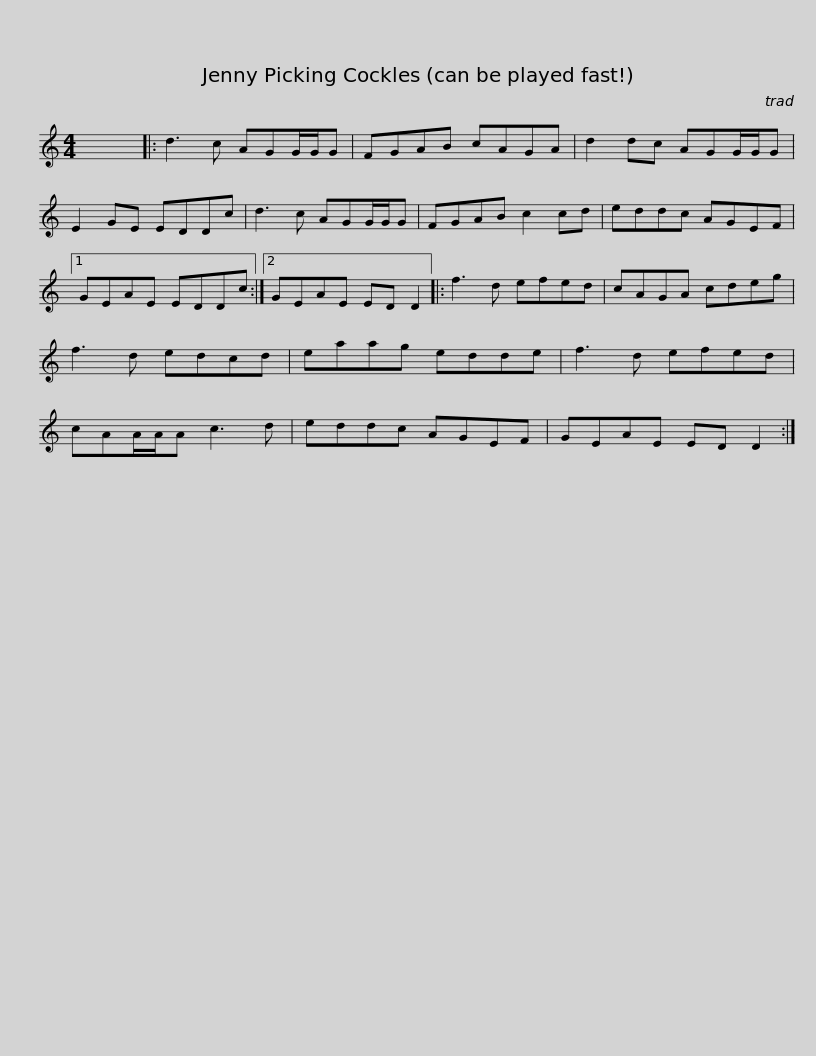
X:1
L:1/8
M:4/4
I:linebreak $
K:C
V:1 treble
V:1
 x8 |: d3 c AGG/G/G | FGAB cAGA | d2 dc AGG/G/G | E2 GE EDDc | %5
 d3 c AGG/G/G |$ FGAB c2 cd | eddc AGEF |1 GEAE EDDc :|2 GEAE ED D2 |: %10
 f3 d efed | cAGA cdeg |$ f3 d edcd | eaag edde | f3 d efed | %15
 cAA/A/A c3 d | eddc AGEF | GEAE ED D2 :| %18
